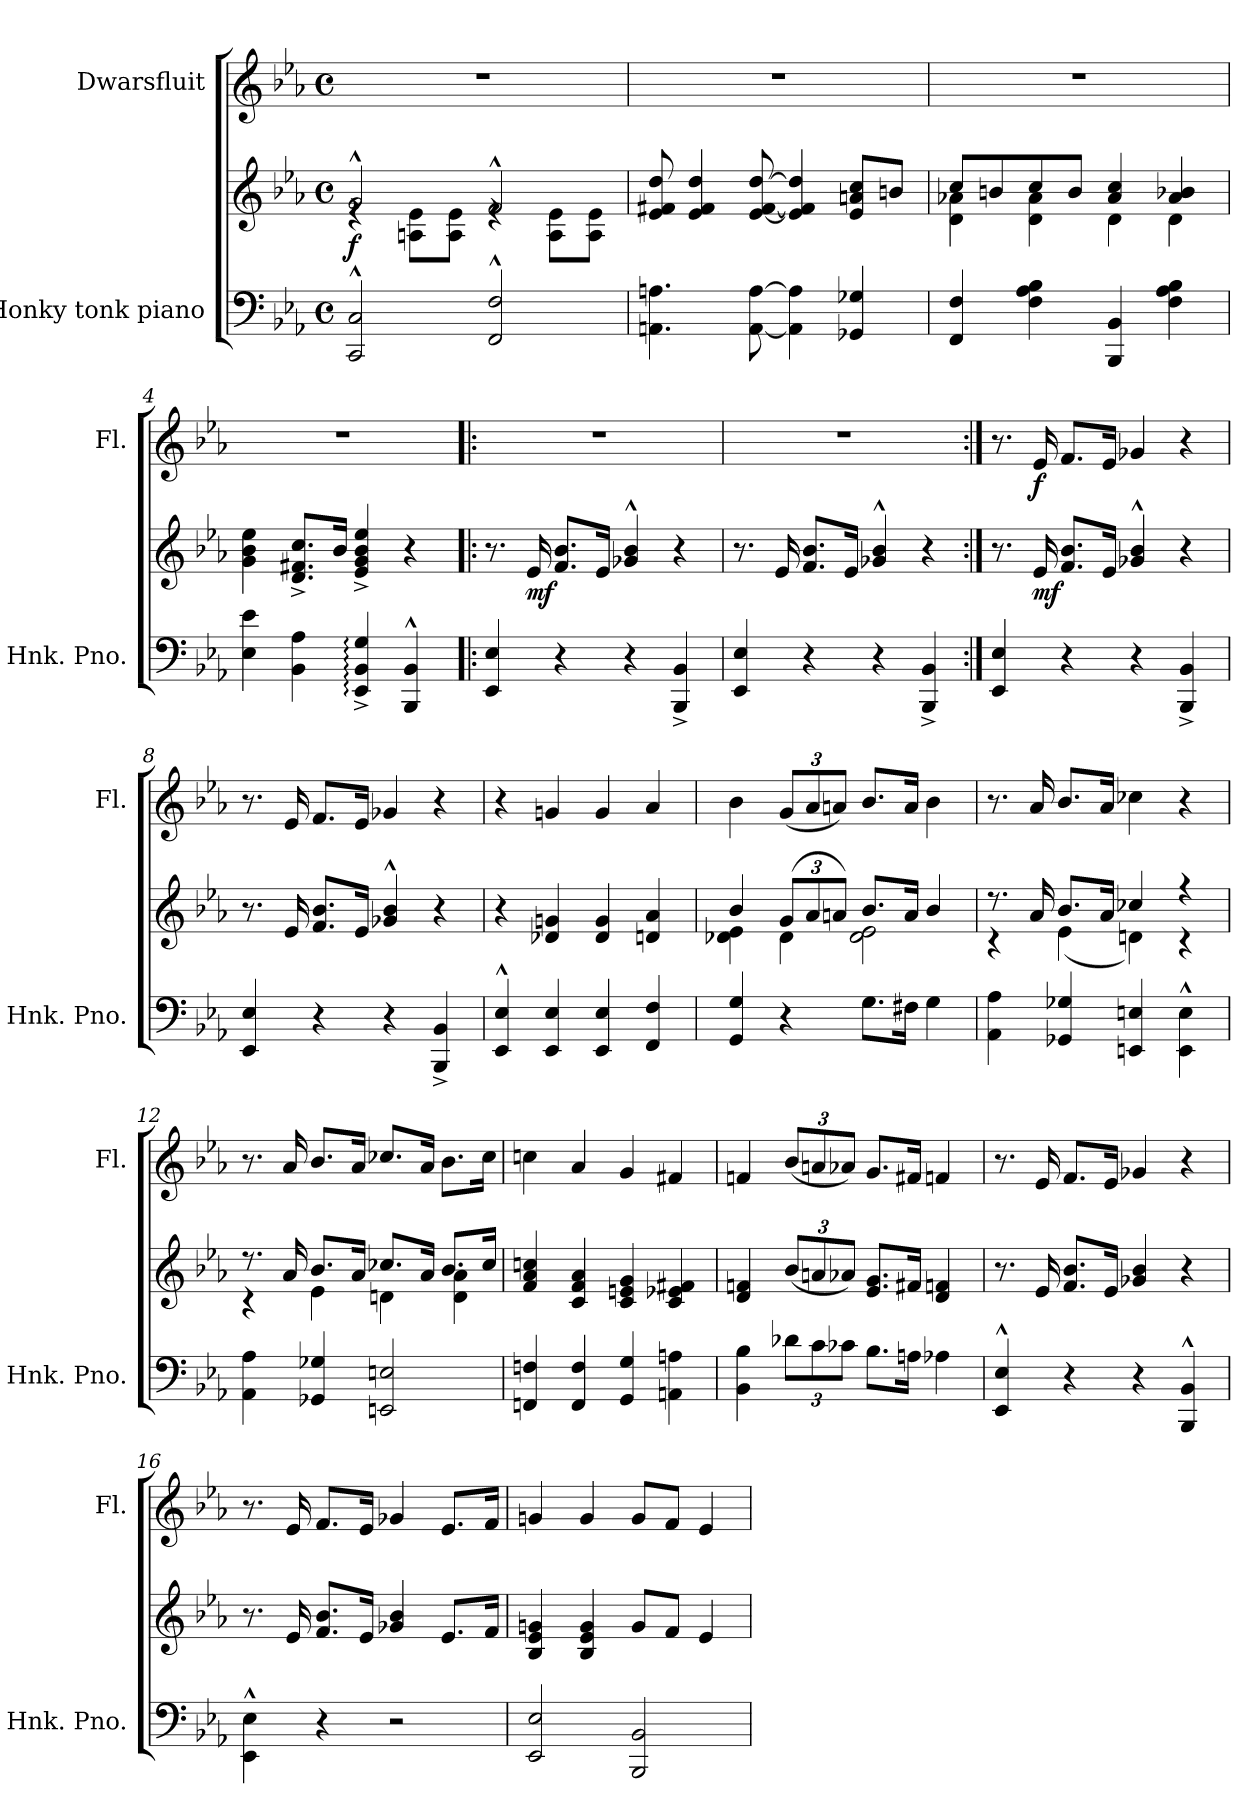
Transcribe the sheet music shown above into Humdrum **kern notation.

**kern	**kern	**dynam	**kern	**dynam
*part2	*part2	*part2	*part1	*part1
*staff3	*staff2	*staff2/3	*staff1	*staff1
*I"Honky tonk piano	*	*	*I"Dwarsfluit	*
*I'Hnk. Pno.	*	*	*I'Fl.	*
*clefF4	*clefG2	*	*clefG2	*
*k[b-e-a-]	*k[b-e-a-]	*	*k[b-e-a-]	*
*M4/4	*M4/4	*	*M4/4	*
*met(c)	*met(c)	*	*met(c)	*
*MM126	*MM126	*	*MM126	*
=1	=1	=1	=1	=1
*	*^	*	*	*
!	!	!	!LO:DY:b	!	!
2CC/^^ 2C/^^	2g^^/	4re	f	1r	.
.	.	8An\ 8e-\L	.	.	.
.	.	8A\ 8e-\J	.	.	.
2FF/^^ 2F/^^	2f^^/	4re	.	.	.
.	.	8A\ 8e-\L	.	.	.
.	.	8A\ 8e-\J	.	.	.
*	*v	*v	*	*	*
=2	=2	=2	=2	=2
4.AAn\ 4.An\	8e-/ 8f#X/ 8dd/	.	1r	.
.	4e-/ 4f#/ 4dd/	.	.	.
[8AA\ [8A\	[8e-/ [8f#/ [8dd/	.	.	.
4AA\] 4A\]	4e-/] 4f#/] 4dd/]	.	.	.
4GG-X/ 4G-X/	8e-/ 8an/ 8cc/L	.	.	.
.	8bn/J	.	.	.
=3	=3	=3	=3	=3
*	*^	*	*	*
4FF/ 4F/	8cc/L	4d\ 4a-X\	.	1r	.
.	8bn/	.	.	.	.
4F\ 4A-\ 4B-\	8cc/	4d\ 4a-\	.	.	.
.	8b/J	.	.	.	.
4BBB-/ 4BB-/	4a-/ 4cc/	4d\	.	.	.
4F\ 4A-\ 4B-\	4a-/ 4b-X/	4d\	.	.	.
*	*v	*v	*	*	*
!!LO:LB:g=z
=4	=4	=4	=4	=4
4E-\ 4e-\	4g\ 4b-\ 4ee-\	.	1r	.
4BB-\ 4A-\	8.d/^ 8.f#X/^ 8.cc/^L	.	.	.
.	16b-/Jk	.	.	.
4EE-/:^ 4BB-/:^ 4G/:^	4e-/^ 4g/^ 4b-/^ 4ee-/^	.	.	.
4BBB-/^^ 4BB-/^^	4r	.	.	.
=5!|:	=5!|:	=5!|:	=5!|:	=5!|:
4EE-/ 4E-/	8.r	.	1r	.
!	!	!LO:DY:b	!	!
.	16e-/	mf	.	.
4r	8.f/ 8.b-/L	.	.	.
.	16e-/Jk	.	.	.
4r	4g-X/^^ 4b-/^^	.	.	.
4BBB-/^ 4BB-/^	4r	.	.	.
=6	=6	=6	=6	=6
4EE-/ 4E-/	8.r	.	1r	.
.	16e-/	.	.	.
4r	8.f/ 8.b-/L	.	.	.
.	16e-/Jk	.	.	.
4r	4g-X/^^ 4b-/^^	.	.	.
4BBB-/^ 4BB-/^	4r	.	.	.
=7:|!	=7:|!	=7:|!	=7:|!	=7:|!
4EE-/ 4E-/	8.r	.	8.r	.
!	!	!LO:DY:b	!	!LO:DY:b
.	16e-/	mf	16e-/	f
4r	8.f/ 8.b-/L	.	8.f/L	.
.	16e-/Jk	.	16e-/Jk	.
4r	4g-X/^^ 4b-/^^	.	4g-X/	.
4BBB-/^ 4BB-/^	4r	.	4r	.
!!LO:PB:g=z
=8	=8	=8	=8	=8
4EE-/ 4E-/	8.r	.	8.r	.
.	16e-/	.	16e-/	.
4r	8.f/ 8.b-/L	.	8.f/L	.
.	16e-/Jk	.	16e-/Jk	.
4r	4g-X/^^ 4b-/^^	.	4g-X/	.
4BBB-/^ 4BB-/^	4r	.	4r	.
=9	=9	=9	=9	=9
4EE-/^^ 4E-/^^	4r	.	4r	.
4EE-/ 4E-/	4d-X/ 4gn/	.	4gn/	.
4EE-/ 4E-/	4d-/ 4g/	.	4g/	.
4FF/ 4F/	4dn/ 4a-/	.	4a-/	.
=10	=10	=10	=10	=10
*	*^	*	*	*
4GG/ 4G/	4b-/	4d-X\ 4e-\	.	4b-\	.
*	*Xbrackettup	*	*	*Xbrackettup	*
4r	(12g/L	4d-\	.	(>12g/L	.
.	12a-/	.	.	12a-/	.
.	12an/J)	.	.	12an/J)	.
8.G\L	8.b-/L	2d-\ 2e-\	.	8.b-/L	.
16F#X\Jk	16a/Jk	.	.	16a/Jk	.
4G\	4b-/	.	.	4b-\	.
=11	=11	=11	=11	=11	=11
4AA-\ 4A-\	8.r	4r	.	8.r	.
.	16a-/	.	.	16a-/	.
4GG-X/ 4G-X/	8.b-/L	(4e-\	.	8.b-/L	.
.	16a-/Jk	.	.	16a-/Jk	.
4EEn/ 4En/	4cc-X/	4dn\)	.	4cc-X\	.
4EE\^^ 4E\^^	4r	4r	.	4r	.
!!LO:LB:g=z
=12	=12	=12	=12	=12	=12
4AA-\ 4A-\	8.r	4r	.	8.r	.
.	16a-/	.	.	16a-/	.
4GG-X/ 4G-X/	8.b-/L	4e-\	.	8.b-/L	.
.	16a-/Jk	.	.	16a-/Jk	.
2EEn/ 2En/	8.cc-X/L	4dn\	.	8.cc-X/L	.
.	16a-/Jk	.	.	16a-/Jk	.
.	8.b-/L	4d\ 4a-\	.	8.b-\L	.
.	16cc-/Jk	.	.	16cc-\Jk	.
*	*v	*v	*	*	*
=13	=13	=13	=13	=13
4FFn/ 4Fn/	4f/ 4a-/ 4ccn/	.	4ccn\	.
4FF/ 4F/	4c/ 4f/ 4a-/	.	4a-/	.
4GG/ 4G/	4c/ 4en/ 4g/	.	4g/	.
4AAn\ 4An\	4c/ 4e-X/ 4f#X/	.	4f#X/	.
=14	=14	=14	=14	=14
4BB-\ 4B-\	4d/ 4fn/	.	4fn/	.
*Xbrackettup	*	*	*	*
12d-X\L	(>12b-/L	.	(>12b-/L	.
12c\	12an/	.	12an/	.
12c-X\J	12a-X/J)	.	12a-X/J)	.
8.B-\L	8.e-/ 8.g/L	.	8.g/L	.
16An\Jk	16f#X/Jk	.	16f#X/Jk	.
4A-X\	4d/ 4fn/	.	4fn/	.
!!LO:LB:g=z
=15	=15	=15	=15	=15
4EE-/^^ 4E-/^^	8.r	.	8.r	.
.	16e-/	.	16e-/	.
4r	8.f/ 8.b-/L	.	8.f/L	.
.	16e-/Jk	.	16e-/Jk	.
4r	4g-X/ 4b-/	.	4g-X/	.
4BBB-/^^ 4BB-/^^	4r	.	4r	.
=16	=16	=16	=16	=16
4EE-\^^ 4E-\^^	8.r	.	8.r	.
.	16e-/	.	16e-/	.
4r	8.f/ 8.b-/L	.	8.f/L	.
.	16e-/Jk	.	16e-/Jk	.
2r	4g-X/ 4b-/	.	4g-X/	.
.	8.e-/L	.	8.e-/L	.
.	16f/Jk	.	16f/Jk	.
=17	=17	=17	=17	=17
2EE-/ 2E-/	4B-/ 4e-/ 4gn/	.	4gn/	.
.	4B-/ 4e-/ 4g/	.	4g/	.
2BBB-/ 2BB-/	8g/L	.	8g/L	.
.	8f/J	.	8f/J	.
.	4e-/	.	4e-/	.
=	=	=	=	=
*-	*-	*-	*-	*-
